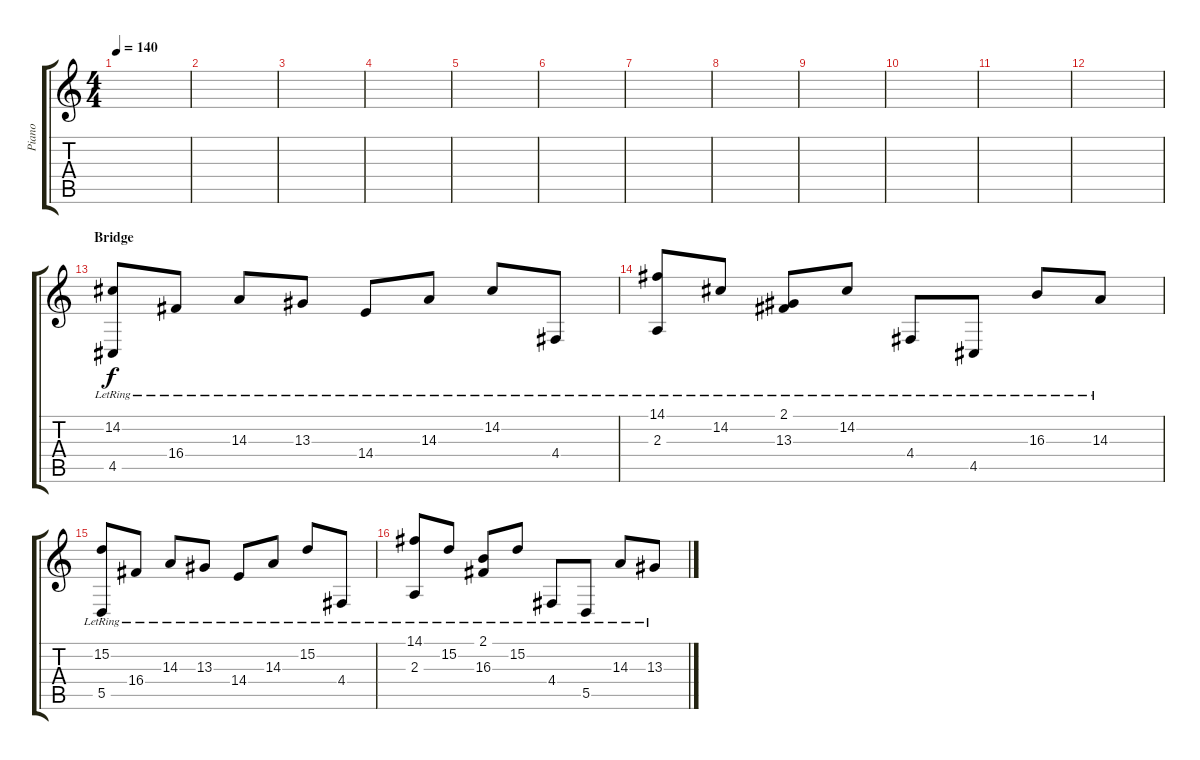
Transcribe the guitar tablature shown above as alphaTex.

\track ("Piano" "Piano") {instrument acousticgrandpiano}
\staff {score tabs}
\tuning (E4 B3 G3 D3 A2 D2) {hide}
\ts (4 4)
\tempo 140
\clef g2
\ks c
|
|
|
|
|
|
|
|
|
|
|
|
\section ("" "Bridge")
(14.2{lr} 4.5{lr}).8{dy f} 16.4{lr}.8 14.3{lr}.8 13.3{lr}.8 14.4{lr}.8 14.3{lr}.8 14.2{lr}.8 4.4{lr}.8 |
(14.1{lr} 2.3{lr}).8 14.2{lr}.8 (2.1{lr} 13.3{lr}).8 14.2{lr}.8 4.4{lr}.8 4.5{lr}.8 16.3{lr}.8 14.3{lr}.8 |
(15.2 5.5{lr}).8 16.4{lr}.8 14.3{lr}.8 13.3{lr}.8 14.4{lr}.8 14.3{lr}.8 15.2{lr}.8 4.4{lr}.8 |
(14.1{lr} 2.3{lr}).8 15.2{lr}.8 (2.1{lr} 16.3{lr}).8 15.2{lr}.8 4.4{lr}.8 5.5{lr}.8 14.3{lr}.8 13.3{lr}.8
